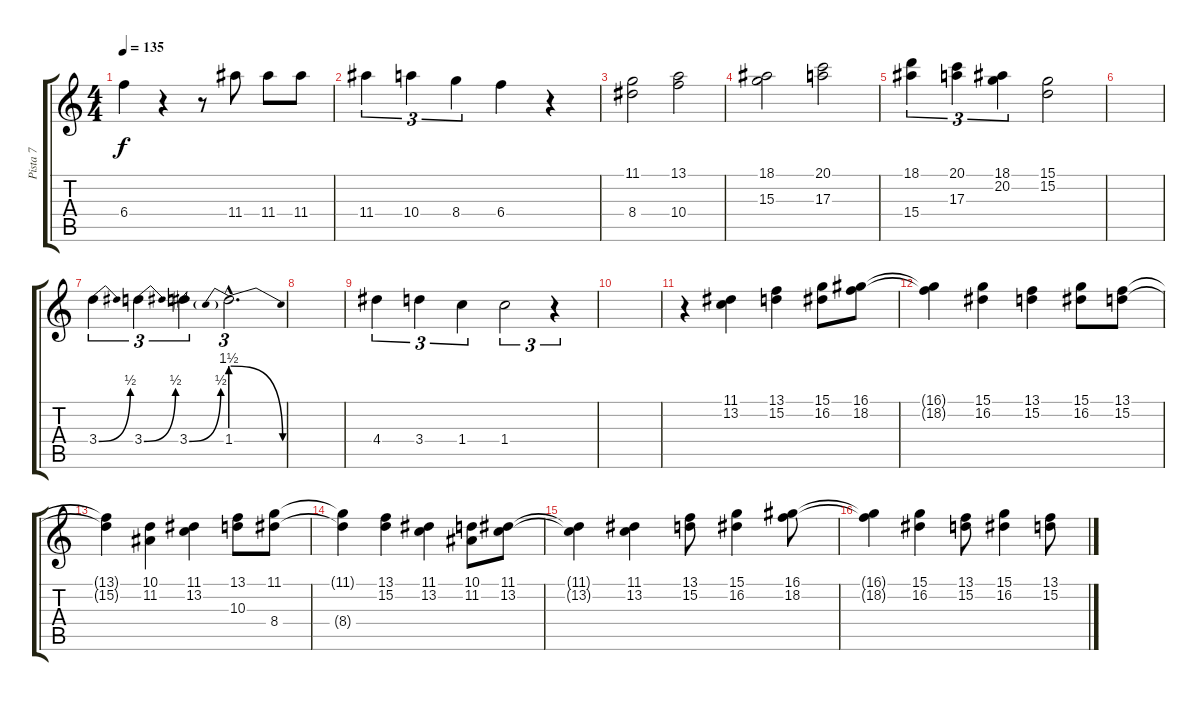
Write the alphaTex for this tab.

\track ("Pista 7" "Pista 7") {instrument panflute}
\staff {score tabs}
\tuning (E4 B3 E4 B4 A2 E2) {hide}
\ts (4 4)
\tempo 135
\clef g2
\ks c
6.4{t}.4{dy f} r.4 r.8 11.4.8 11.4.8 11.4.8 |
11.4.4{tu (3 2)} 10.4.4{tu (3 2)} 8.4.4{tu (3 2)} 6.4.4 r.4 |
(11.1 8.4).2 (13.1 10.4).2 |
(18.1 15.3).2 (20.1 17.3).2 |
(18.1 15.4).4{tu (3 2)} (20.1 17.3).4{tu (3 2)} (18.1 20.2).4{tu (3 2)} (15.1 15.2).2 |
|
3.4{be (bend 0 0 60 2)}.4{tu (3 2)} 3.4{be (bend 0 0 60 2)}.4{tu (3 2)} 3.4{be (bend 0 0 60 2)}.4{tu (3 2)} 1.4{be (prebendrelease 0 6 60 0) hac}.2{d tu (3 2)} |
|
4.4.4{tu (3 2)} 3.4.4{tu (3 2)} 1.4.4{tu (3 2)} 1.4.2{tu (3 2)} r.4{tu (3 2)} |
|
r.4 (11.1 13.2).4 (13.1 15.2).4 (15.1 16.2).8 (16.1 18.2).8 |
(16.1{t} 18.2{t}).4 (15.1 16.2).4 (13.1 15.2).4 (15.1 16.2).8 (13.1 15.2).8 |
(13.1{t} 15.2{t}).4 (10.1 11.2).4 (11.1 13.2).4 (13.1 10.3).8 (11.1 8.4).8 |
(11.1{t} 8.4{t}).4 (13.1 15.2).4 (11.1 13.2).4 (10.1 11.2).8 (11.1 13.2).8 |
(11.1{t} 13.2{t}).4 (11.1 13.2).4 (13.1 15.2).8 (15.1 16.2).4 (16.1 18.2).8 |
(16.1{t} 18.2{t}).4 (15.1 16.2).4 (13.1 15.2).8 (15.1 16.2).4 (13.1 15.2).8
